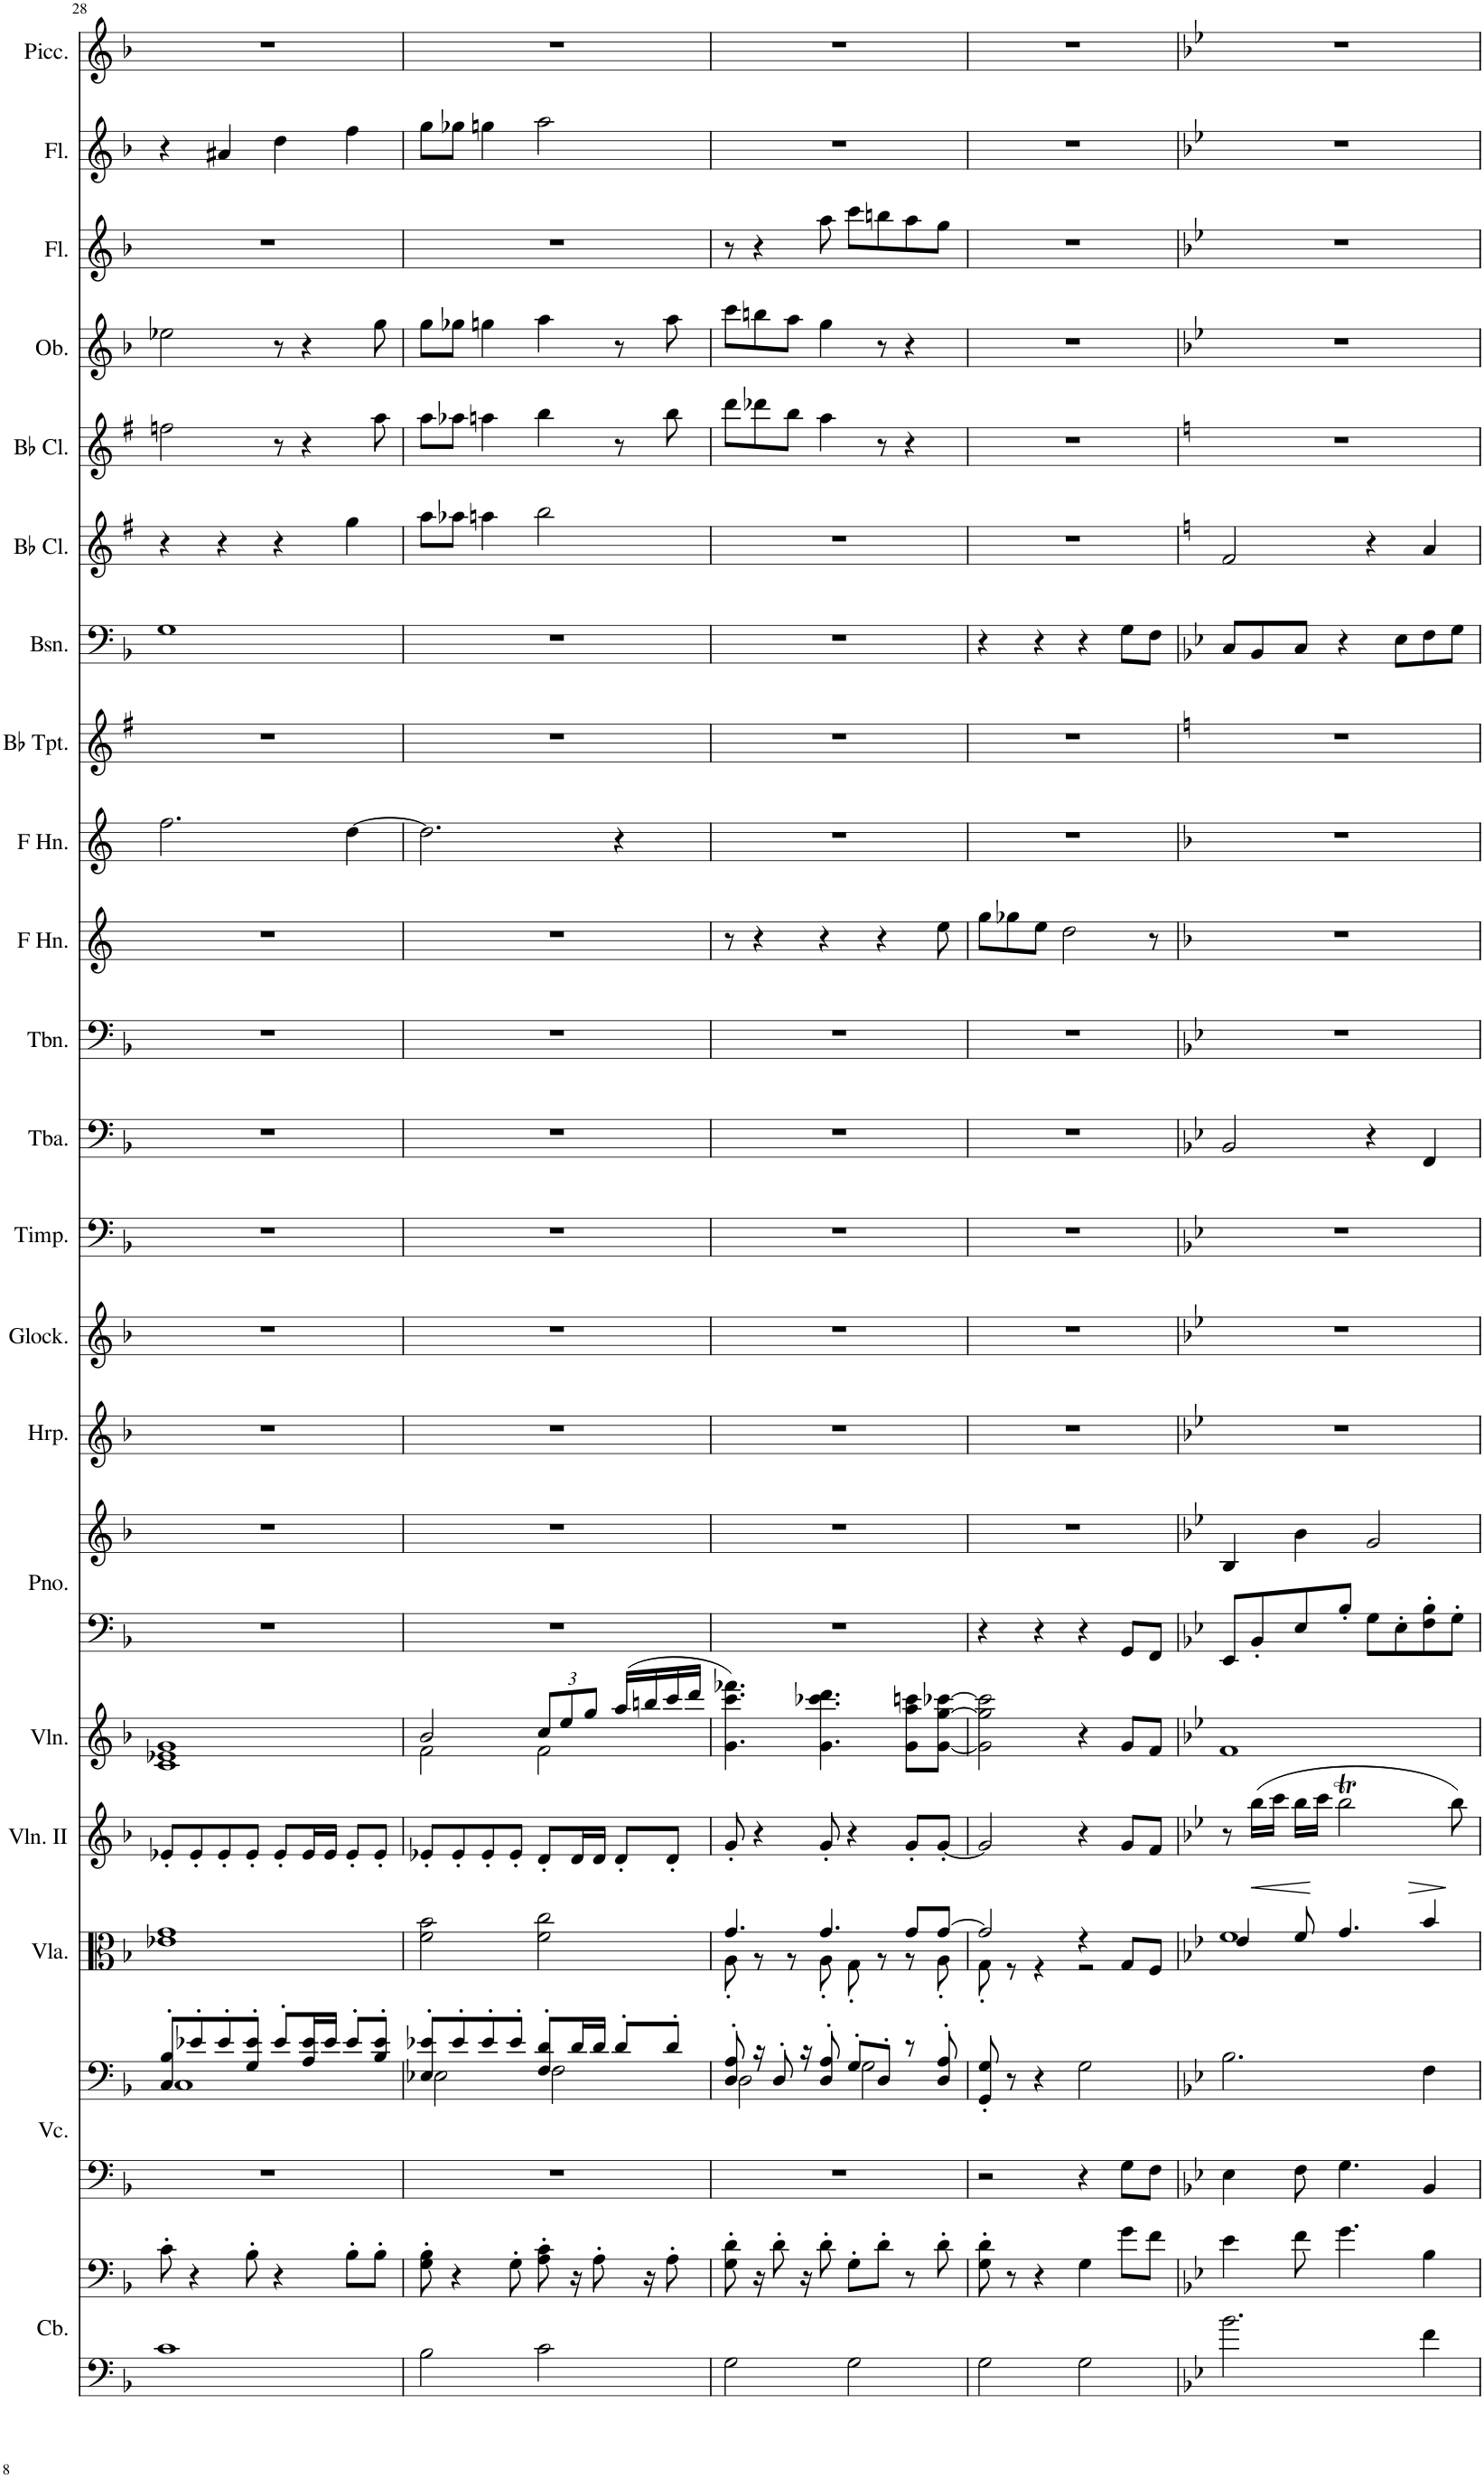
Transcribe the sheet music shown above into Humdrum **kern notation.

**kern	**kern	**kern	**kern	**kern	**kern	**dynam	**kern	**kern	**kern	**kern	**kern	**kern	**kern	**kern	**kern	**kern	**kern	**kern	**kern	**kern	**kern	**kern	**kern	**kern
*part21	*part21	*part20	*part20	*part19	*part18	*part18	*part17	*part16	*part16	*part15	*part14	*part13	*part12	*part11	*part10	*part9	*part8	*part7	*part6	*part5	*part4	*part3	*part2	*part1
*staff24	*staff23	*staff22	*staff21	*staff20	*staff19	*staff19	*staff18	*staff17	*staff16	*staff15	*staff14	*staff13	*staff12	*staff11	*staff10	*staff9	*staff8	*staff7	*staff6	*staff5	*staff4	*staff3	*staff2	*staff1
*I"Contrabass	*	*I"Violoncello	*	*I"Viola	*I"Violin II	*	*I"Violin	*I"Piano	*	*I"Harp	*I"Glockenspiel	*I"Timpani	*I"Tuba	*I"Trombone	*I"Horn in F	*I"Horn in F	*I"Bb Trumpet	*I"Bassoon	*I"Bb Clarinet	*I"Bb Clarinet	*I"Oboe	*I"Flute	*I"Flute	*I"Piccolo
*I'Cb.	*	*I'Vc.	*	*I'Vla.	*I'Vln. II	*	*I'Vln.	*I'Pno.	*	*I'Hrp.	*I'Glock.	*I'Timp.	*I'Tba.	*I'Tbn.	*	*	*I'Bb Tpt.	*I'Bsn.	*I'Bb Cl.	*I'Bb Cl.	*I'Ob.	*I'Fl.	*I'Fl.	*I'Picc.
!!LO:PB:g=z
*clefF4	*clefF4	*clefF4	*clefF4	*clefC3	*clefG2	*	*clefG2	*clefF4	*clefG2	*clefG2	*clefG2	*clefF4	*clefF4	*clefF4	*clefG2	*clefG2	*clefG2	*clefF4	*clefG2	*clefG2	*clefG2	*clefG2	*clefG2	*clefG2
*Trd7c12	*Trd7c12	*	*	*	*	*	*	*	*	*	*Trd-14c-24	*	*	*	*Trd4c7	*Trd4c7	*Trd1c2	*	*Trd1c2	*Trd1c2	*	*	*	*Trd-7c-12
*k[b-]	*k[b-]	*k[b-]	*k[b-]	*k[b-]	*k[b-]	*	*k[b-]	*k[b-]	*k[b-]	*k[b-]	*k[b-]	*k[b-]	*k[b-]	*k[b-]	*k[]	*k[]	*k[f#]	*k[b-]	*k[f#]	*k[f#]	*k[b-]	*k[b-]	*k[b-]	*k[b-]
*M4/4	*M4/4	*M4/4	*M4/4	*M4/4	*M4/4	*	*M4/4	*M4/4	*M4/4	*M4/4	*M4/4	*M4/4	*M4/4	*M4/4	*M4/4	*M4/4	*M4/4	*M4/4	*M4/4	*M4/4	*M4/4	*M4/4	*M4/4	*M4/4
=28	=28	=28	=28	=28	=28	=28	=28	=28	=28	=28	=28	=28	=28	=28	=28	=28	=28	=28	=28	=28	=28	=28	=28	=28
*	*	*	*^	*	*	*	*	*	*	*	*	*	*	*	*	*	*	*	*	*	*	*	*	*
1c	8c'\	1r	8C/' 8B-/'L	1C	1e-X 1g	8e-X'/L	.	1c 1e-X 1g	1r	1r	1r	1r	1r	1r	1r	1r	2.ff\	1r	1G	4r	2ffn\	2ee-X\	1r	4r	1r
.	4r	.	8e-X'/	.	.	8e-'/	.	.	.	.	.	.	.	.	.	.	.	.	.	.	.	.	.	.	.
.	.	.	8e-'/	.	.	8e-'/	.	.	.	.	.	.	.	.	.	.	.	.	.	4r	.	.	.	4a#X/	.
.	8B-'\	.	8G/' 8e-/'J	.	.	8e-'/J	.	.	.	.	.	.	.	.	.	.	.	.	.	.	.	.	.	.	.
.	4r	.	8e-'/L	.	.	8e-'/L	.	.	.	.	.	.	.	.	.	.	.	.	.	4r	8r	8r	.	4dd\	.
.	.	.	16A/ 16e-/L	.	.	16e-/L	.	.	.	.	.	.	.	.	.	.	.	.	.	.	4r	4r	.	.	.
.	.	.	16e-/JJ	.	.	16e-/JJ	.	.	.	.	.	.	.	.	.	.	.	.	.	.	.	.	.	.	.
.	8B-'\L	.	8e-'/L	.	.	8e-'/L	.	.	.	.	.	.	.	.	.	.	[4dd\	.	.	4gg\	.	.	.	4ff\	.
.	8B-'\J	.	8B-/' 8e-/'J	.	.	8e-'/J	.	.	.	.	.	.	.	.	.	.	.	.	.	.	8aa\	8gg\	.	.	.
=29	=29	=29	=29	=29	=29	=29	=29	=29	=29	=29	=29	=29	=29	=29	=29	=29	=29	=29	=29	=29	=29	=29	=29	=29	=29
*	*	*	*	*	*	*	*	*^	*	*	*	*	*	*	*	*	*	*	*	*	*	*	*	*	*
2B-\	8G\' 8B-\'	1r	8E-X/' 8e-X/'L	2E-\	2f\ 2b-\	8e-X'/L	.	2b-/	2f\	1r	1r	1r	1r	1r	1r	1r	1r	2.dd\]	1r	1r	8aa\L	8aa\L	8gg\L	1r	8gg\L	1r
.	4r	.	8e-'/	.	.	8e-'/	.	.	.	.	.	.	.	.	.	.	.	.	.	.	8aa-X\J	8aa-X\J	8gg-X\J	.	8gg-X\J	.
.	.	.	8e-'/	.	.	8e-'/	.	.	.	.	.	.	.	.	.	.	.	.	.	.	4aan\	4aan\	4ggn\	.	4ggn\	.
.	8G'\	.	8e-'/J	.	.	8e-'/J	.	.	.	.	.	.	.	.	.	.	.	.	.	.	.	.	.	.	.	.
*	*	*	*	*	*	*	*	*Xbrackettup	*	*	*	*	*	*	*	*	*	*	*	*	*	*	*	*	*	*
2c\	8A\' 8c\'	.	8F/' 8d/'L	2F\	2f\ 2cc\	8d'/L	.	12cc/L	2f\	.	.	.	.	.	.	.	.	.	.	.	2bb\	4bb\	4aa\	.	2aa\	.
.	.	.	.	.	.	.	.	12ee/	.	.	.	.	.	.	.	.	.	.	.	.	.	.	.	.	.	.
.	16r	.	16d/L	.	.	16d/L	.	.	.	.	.	.	.	.	.	.	.	.	.	.	.	.	.	.	.	.
.	.	.	.	.	.	.	.	12gg/J	.	.	.	.	.	.	.	.	.	.	.	.	.	.	.	.	.	.
.	8A'\	.	16d/JJ	.	.	16d/JJ	.	.	.	.	.	.	.	.	.	.	.	.	.	.	.	.	.	.	.	.
.	.	.	8d'/L	.	.	8d'/L	.	(16aa/LL	.	.	.	.	.	.	.	.	.	4r	.	.	.	8r	8r	.	.	.
.	16r	.	.	.	.	.	.	16bbn/	.	.	.	.	.	.	.	.	.	.	.	.	.	.	.	.	.	.
.	8A'\	.	8d'/J	.	.	8d'/J	.	16ccc/	.	.	.	.	.	.	.	.	.	.	.	.	.	8bb\	8aa\	.	.	.
.	.	.	.	.	.	.	.	16ddd/JJ	.	.	.	.	.	.	.	.	.	.	.	.	.	.	.	.	.	.
*	*	*	*	*	*	*	*	*v	*v	*	*	*	*	*	*	*	*	*	*	*	*	*	*	*	*	*
=30	=30	=30	=30	=30	=30	=30	=30	=30	=30	=30	=30	=30	=30	=30	=30	=30	=30	=30	=30	=30	=30	=30	=30	=30	=30
*	*	*	*	*	*^	*	*	*	*	*	*	*	*	*	*	*	*	*	*	*	*	*	*	*	*
2G\	8G\' 8d\'	1r	8D/' 8A/'	2D\	4.g/	8A'\	8g'/	.	4.g\ 4.ccc\ 4.fff-X\)	1r	1r	1r	1r	1r	1r	1r	8r	1r	1r	1r	1r	8ddd\L	8ccc\L	8r	1r	1r
.	16r	.	16r	.	.	8r	4r	.	.	.	.	.	.	.	.	.	4r	.	.	.	.	8ddd-X\	8bbn\	4r	.	.
.	8d'\	.	8D'/	.	.	.	.	.	.	.	.	.	.	.	.	.	.	.	.	.	.	.	.	.	.	.
.	.	.	.	.	.	8r	.	.	.	.	.	.	.	.	.	.	.	.	.	.	.	8bb\J	8aa\J	.	.	.
.	16r	.	16r	.	.	.	.	.	.	.	.	.	.	.	.	.	.	.	.	.	.	.	.	.	.	.
.	8d'\	.	8D/' 8A/'	.	4.g/	8A'\	8g'/	.	4.g\ 4.ccc-X\ 4.ddd\	.	.	.	.	.	.	.	4r	.	.	.	.	4aa\	4gg\	8aa\	.	.
2G\	8G'\L	.	8G'/L	2G\	.	8G'\	4r	.	.	.	.	.	.	.	.	.	.	.	.	.	.	.	.	8ccc\L	.	.
.	8d'\J	.	8D'/J	.	.	8r	.	.	.	.	.	.	.	.	.	.	4r	.	.	.	.	8r	8r	8bbn\	.	.
.	8r	.	8r	.	8g/L	8r	8g'/L	.	8g\ 8aa\ 8cccn\L	.	.	.	.	.	.	.	.	.	.	.	.	4r	4r	8aa\	.	.
.	8d'\	.	8D/' 8A/'	.	[8g/J	8A'\	[8g'/J	.	[8g\ [8gg\ [8ccc-X\J	.	.	.	.	.	.	.	8ee\	.	.	.	.	.	.	8gg\J	.	.
*	*	*	*v	*v	*	*	*	*	*	*	*	*	*	*	*	*	*	*	*	*	*	*	*	*	*	*
=31	=31	=31	=31	=31	=31	=31	=31	=31	=31	=31	=31	=31	=31	=31	=31	=31	=31	=31	=31	=31	=31	=31	=31	=31	=31
2G\	8G\' 8d\'	2r	8GG/' 8G/'	2g/]	8G'\	2g/]	.	2g\] 2gg\] 2ccc-\]	4r	1r	1r	1r	1r	1r	1r	8gg\L	1r	1r	4r	1r	1r	1r	1r	1r	1r
.	8r	.	8r	.	8r	.	.	.	.	.	.	.	.	.	.	8gg-X\	.	.	.	.	.	.	.	.	.
.	4r	.	4r	.	4r	.	.	.	4r	.	.	.	.	.	.	8ee\J	.	.	4r	.	.	.	.	.	.
.	.	.	.	.	.	.	.	.	.	.	.	.	.	.	.	2dd\	.	.	.	.	.	.	.	.	.
2G\	4G\	4r	2G\	4r	2r	4r	.	4r	4r	.	.	.	.	.	.	.	.	.	4r	.	.	.	.	.	.
.	8g\L	8G\L	.	8G/L	.	8g/L	.	8g/L	8GG/L	.	.	.	.	.	.	.	.	.	8G\L	.	.	.	.	.	.
.	8f\J	8F\J	.	8F/J	.	8f/J	.	8f/J	8FF/J	.	.	.	.	.	.	8r	.	.	8F\J	.	.	.	.	.	.
=32	=32	=32	=32	=32	=32	=32	=32	=32	=32	=32	=32	=32	=32	=32	=32	=32	=32	=32	=32	=32	=32	=32	=32	=32	=32
*k[b-e-]	*k[b-e-]	*k[b-e-]	*k[b-e-]	*k[b-e-]	*	*k[b-e-]	*	*k[b-e-]	*k[b-e-]	*k[b-e-]	*k[b-e-]	*k[b-e-]	*k[b-e-]	*k[b-e-]	*k[b-e-]	*k[b-]	*k[b-]	*k[]	*k[b-e-]	*k[]	*k[]	*k[b-e-]	*k[b-e-]	*k[b-e-]	*k[b-e-]
2.b-\	4e-\	4E-\	2.B-\	4e-/	1f	8r	.	1f	8EE-/L	4B-/	1r	1r	1r	2BB-/	1r	1r	1r	1r	8C/L	2f/	1r	1r	1r	1r	1r
!	!	!	!	!	!	!	!LO:HP:b	!	!	!	!	!	!	!	!	!	!	!	!	!	!	!	!	!	!
.	.	.	.	.	.	(16bb-\LL	<	.	8BB-'/	.	.	.	.	.	.	.	.	.	8BB-/	.	.	.	.	.	.
.	.	.	.	.	.	16ccc\JJ	.	.	.	.	.	.	.	.	.	.	.	.	.	.	.	.	.	.	.
.	8f\	8F\	.	8f/	.	16bb-\LL	.	.	8E-/	4b-\	.	.	.	.	.	.	.	.	8C/J	.	.	.	.	.	.
.	.	.	.	.	.	16ccc\JJ	.	.	.	.	.	.	.	.	.	.	.	.	.	.	.	.	.	.	.
!	!	!	!	!	!	!	!LO:HP:b	!	!	!	!	!	!	!	!	!	!	!	!	!	!	!	!	!	!
.	4.g\	4.G\	.	4.g/	.	2bb-T\	>	.	8B-'/J	.	.	.	.	.	.	.	.	.	4r	.	.	.	.	.	.
.	.	.	.	.	.	.	.	.	8G\L	2g/	.	.	.	4r	.	.	.	.	.	4r	.	.	.	.	.
.	.	.	.	.	.	.	.	.	8E-'\	.	.	.	.	.	.	.	.	.	8E-\L	.	.	.	.	.	.
4f\	4B-\	4BB-/	4F\	4b-/	.	.	.	.	8F\' 8B-\'	.	.	.	.	4FF/	.	.	.	.	8F\	4a/	.	.	.	.	.
.	.	.	.	.	.	8bb-\)	.	.	8G'\J	.	.	.	.	.	.	.	.	.	8G\J	.	.	.	.	.	.
*	*	*	*	*v	*v	*	*	*	*	*	*	*	*	*	*	*	*	*	*	*	*	*	*	*	*
.	.	.	.	.	.	[ ]	.	.	.	.	.	.	.	.	.	.	.	.	.	.	.	.	.	.
=	=	=	=	=	=	=	=	=	=	=	=	=	=	=	=	=	=	=	=	=	=	=	=	=
*-	*-	*-	*-	*-	*-	*-	*-	*-	*-	*-	*-	*-	*-	*-	*-	*-	*-	*-	*-	*-	*-	*-	*-	*-
